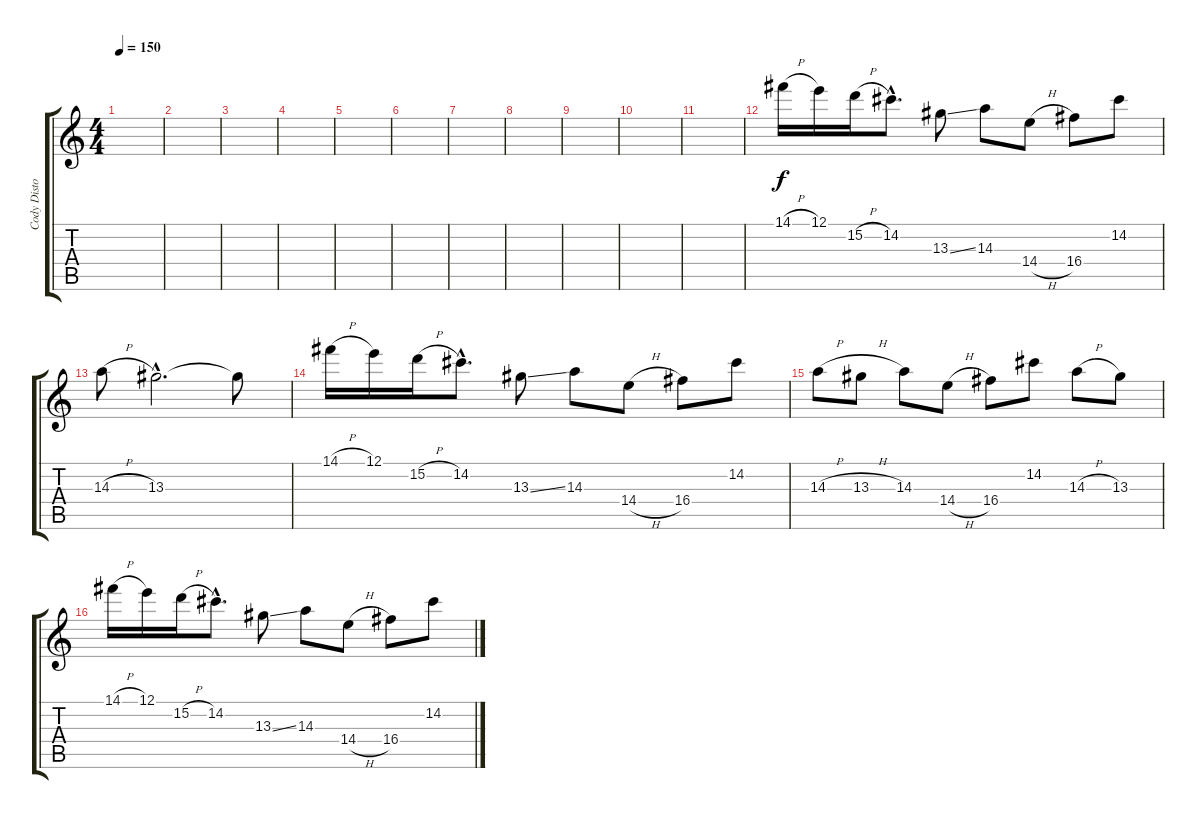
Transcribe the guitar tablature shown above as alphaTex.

\track ("Cody Distortion" "Cody Disto") {instrument distortionguitar}
\staff {score tabs}
\tuning (E4 B3 G3 D3 A2 D2) {hide}
\ts (4 4)
\tempo 150
\clef g2
\ks c
|
|
|
|
|
|
|
|
|
|
|
14.1{h}.16 12.1.16 15.2{h}.16 14.2{hac}.8{d} 13.3{ss}.8 14.3.8 14.4{h}.8 16.4.8 14.2.8 |
14.3{h}.8 13.3{hac}.2{d} 13.3{t}.8 |
14.1{h}.16 12.1.16 15.2{h}.16 14.2{hac}.8{d} 13.3{ss}.8 14.3.8 14.4{h}.8 16.4.8 14.2.8 |
14.3{h}.8 13.3{h}.8 14.3.8 14.4{h}.8 16.4.8 14.2.8 14.3{h}.8 13.3.8 |
14.1{h}.16 12.1.16 15.2{h}.16 14.2{hac}.8{d} 13.3{ss}.8 14.3.8 14.4{h}.8 16.4.8 14.2.8
